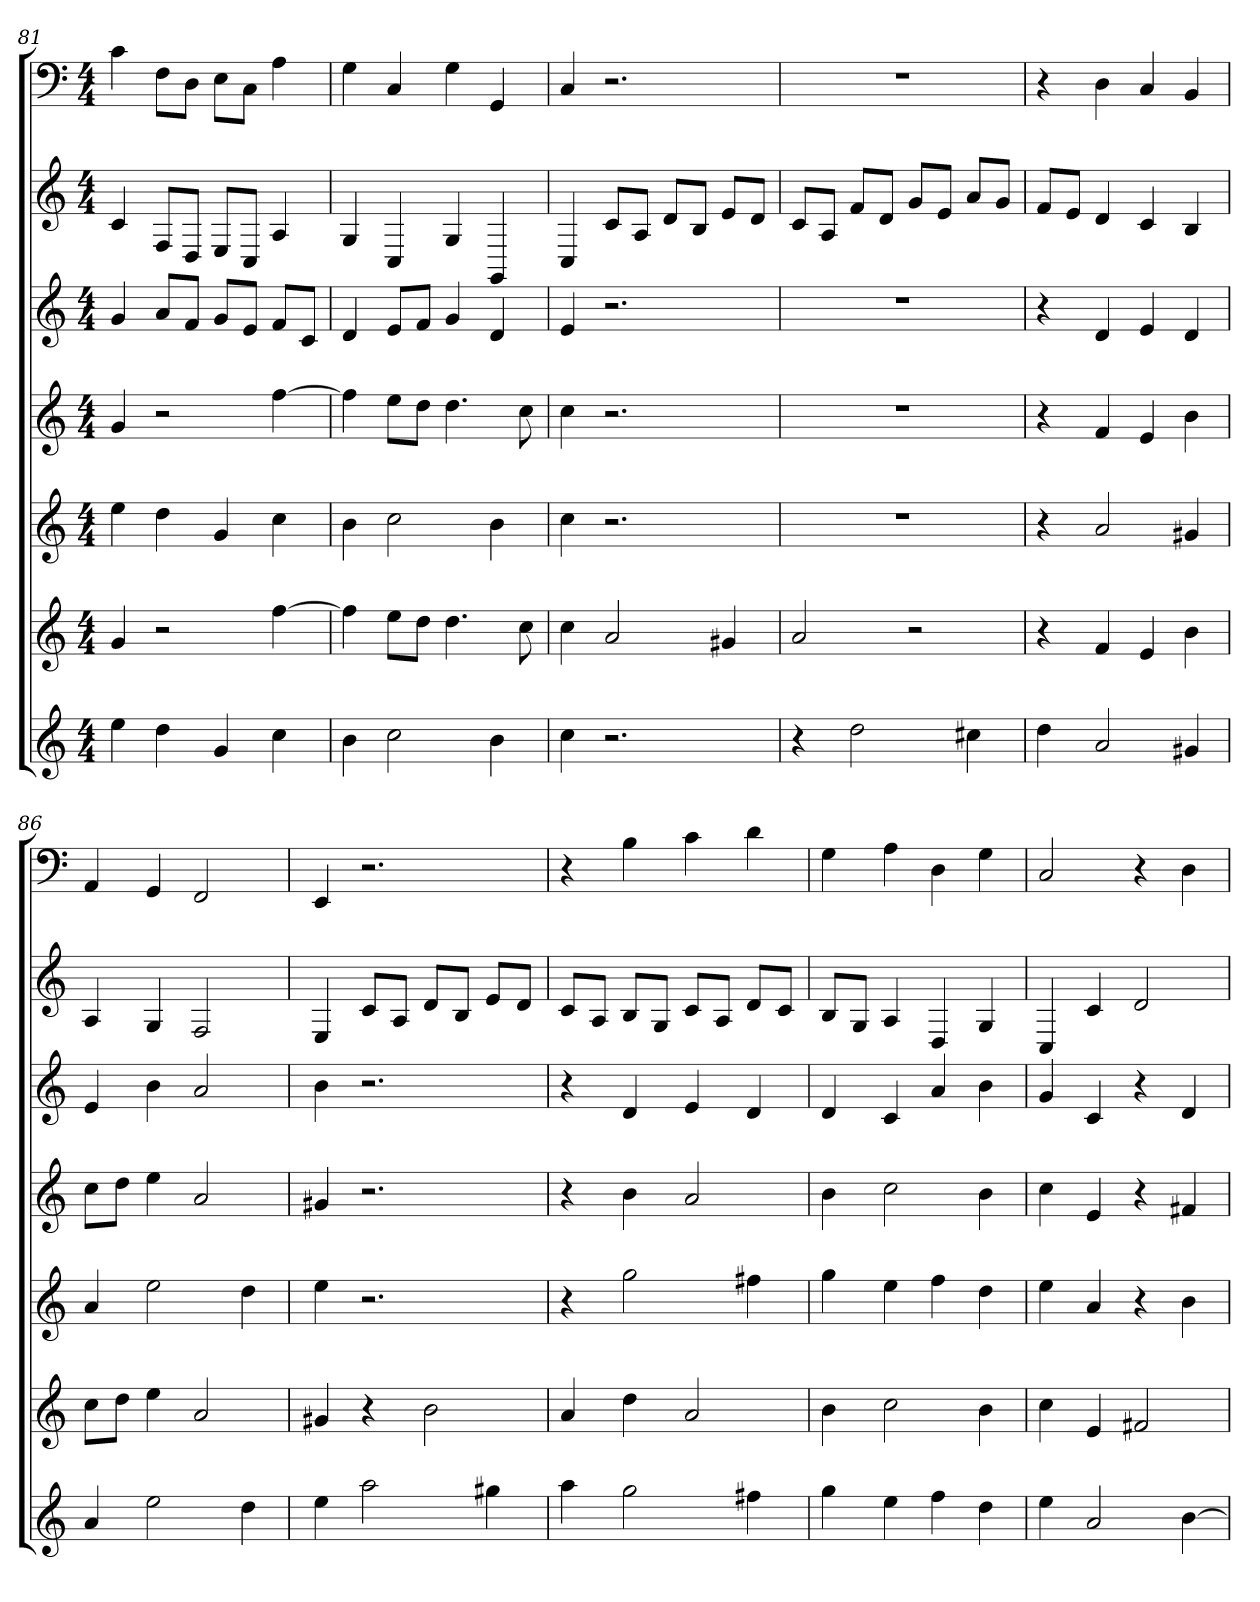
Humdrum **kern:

**kern	**kern	**kern	**kern	**kern	**kern	**kern
*part7	*part6	*part5	*part4	*part3	*part2	*part1
*staff7	*staff6	*staff5	*staff4	*staff3	*staff2	*staff1
*k[]	*k[]	*k[]	*k[]	*k[]	*k[]	*k[]
*a:	*a:	*a:	*a:	*a:	*a:	*a:
*M4/4	*M4/4	*M4/4	*M4/4	*M4/4	*M4/4	*M4/4
=81	=81	=81	=81	=81	=81	=81
4ee	4g	4ee	4g	4g	4c	4c
4dd	2r	4dd	2r	8aL	8FL	8FL
.	.	.	.	8fJ	8DJ	8DJ
4g	.	4g	.	8gL	8EL	8EL
.	.	.	.	8eJ	8CJ	8CJ
4cc	[4ff	4cc	[4ff	8fL	4A	4A
.	.	.	.	8cJ	.	.
=82	=82	=82	=82	=82	=82	=82
4b	4ff]	4b	4ff]	4d	4G	4G
2cc	8eeL	2cc	8eeL	8eL	4C	4C
.	8ddJ	.	8ddJ	8fJ	.	.
.	4.dd	.	4.dd	4g	4G	4G
4b	.	4b	.	4d	4GG	4GG
.	8cc	.	8cc	.	.	.
=83	=83	=83	=83	=83	=83	=83
4cc	4cc	4cc	4cc	4e	4C	4C
2.r	2a	2.r	2.r	2.r	8cL	2.r
.	.	.	.	.	8AJ	.
.	.	.	.	.	8dL	.
.	.	.	.	.	8BJ	.
.	4g#X	.	.	.	8eL	.
.	.	.	.	.	8dJ	.
=84	=84	=84	=84	=84	=84	=84
4r	2a	1r	1r	1r	8cL	1r
.	.	.	.	.	8AJ	.
2dd	.	.	.	.	8fL	.
.	.	.	.	.	8dJ	.
.	2r	.	.	.	8gL	.
.	.	.	.	.	8eJ	.
4cc#X	.	.	.	.	8aL	.
.	.	.	.	.	8gJ	.
=85	=85	=85	=85	=85	=85	=85
4dd	4r	4r	4r	4r	8fL	4r
.	.	.	.	.	8eJ	.
2a	4f	2a	4f	4d	4d	4D
.	4e	.	4e	4e	4c	4C
4g#X	4b	4g#X	4b	4d	4B	4BB
=86	=86	=86	=86	=86	=86	=86
4a	8ccL	4a	8ccL	4e	4A	4AA
.	8ddJ	.	8ddJ	.	.	.
2ee	4ee	2ee	4ee	4b	4G	4GG
.	2a	.	2a	2a	2F	2FF
4dd	.	4dd	.	.	.	.
=87	=87	=87	=87	=87	=87	=87
4ee	4g#X	4ee	4g#X	4b	4E	4EE
2aa	4r	2.r	2.r	2.r	8cL	2.r
.	.	.	.	.	8AJ	.
.	2b	.	.	.	8dL	.
.	.	.	.	.	8BJ	.
4gg#X	.	.	.	.	8eL	.
.	.	.	.	.	8dJ	.
=88	=88	=88	=88	=88	=88	=88
4aa	4a	4r	4r	4r	8cL	4r
.	.	.	.	.	8AJ	.
2gg	4dd	2gg	4b	4d	8BL	4B
.	.	.	.	.	8GJ	.
.	2a	.	2a	4e	8cL	4c
.	.	.	.	.	8AJ	.
4ff#X	.	4ff#X	.	4d	8dL	4d
.	.	.	.	.	8cJ	.
=89	=89	=89	=89	=89	=89	=89
4gg	4b	4gg	4b	4d	8BL	4G
.	.	.	.	.	8GJ	.
4ee	2cc	4ee	2cc	4c	4A	4A
4ff	.	4ff	.	4a	4D	4D
4dd	4b	4dd	4b	4b	4G	4G
=90	=90	=90	=90	=90	=90	=90
4ee	4cc	4ee	4cc	4g	4C	2C
2a	4e	4a	4e	4c	4c	.
.	2f#X	4r	4r	4r	2d	4r
[4b	.	4b	4f#X	4d	.	4D
=	=	=	=	=	=	=
*-	*-	*-	*-	*-	*-	*-
